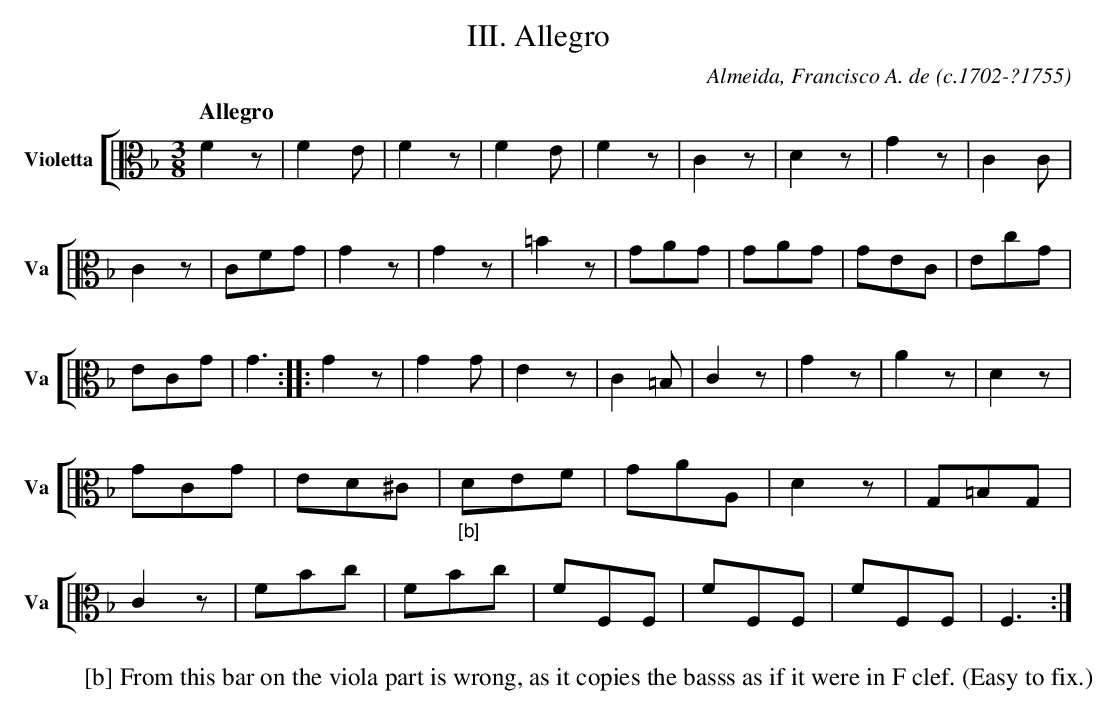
X:1
T:III. Allegro
C:Almeida, Francisco A. de (c.1702-?1755)
M:3/8
L:1/8
K:F
V: 7 clef=alto name="Violetta" sname="Va"
%%staves [ 7 ]
[Q:"Allegro"] F2z|F2E|F2z|F2E|F2z|C2z| D2z|G2z|C2C|C2z| \
   CFG|G2z|G2z|=B2z|GAG|GAG|GEC|EcG|ECG|G3 :: G2z|G2G|E2z|C2=B,|C2z|G2z|A2z|D2z| GCG|ED^C|\
   "_[b]" DEF| GAA,| D2z | G,=B,G, | C2z | FBc | FBc | FF,F, | FF,F, | FF,F, | F,3 :|\
W: [b] From this bar on the viola part is wrong, as it copies the basss as if it were in F clef. (Easy to fix.)
